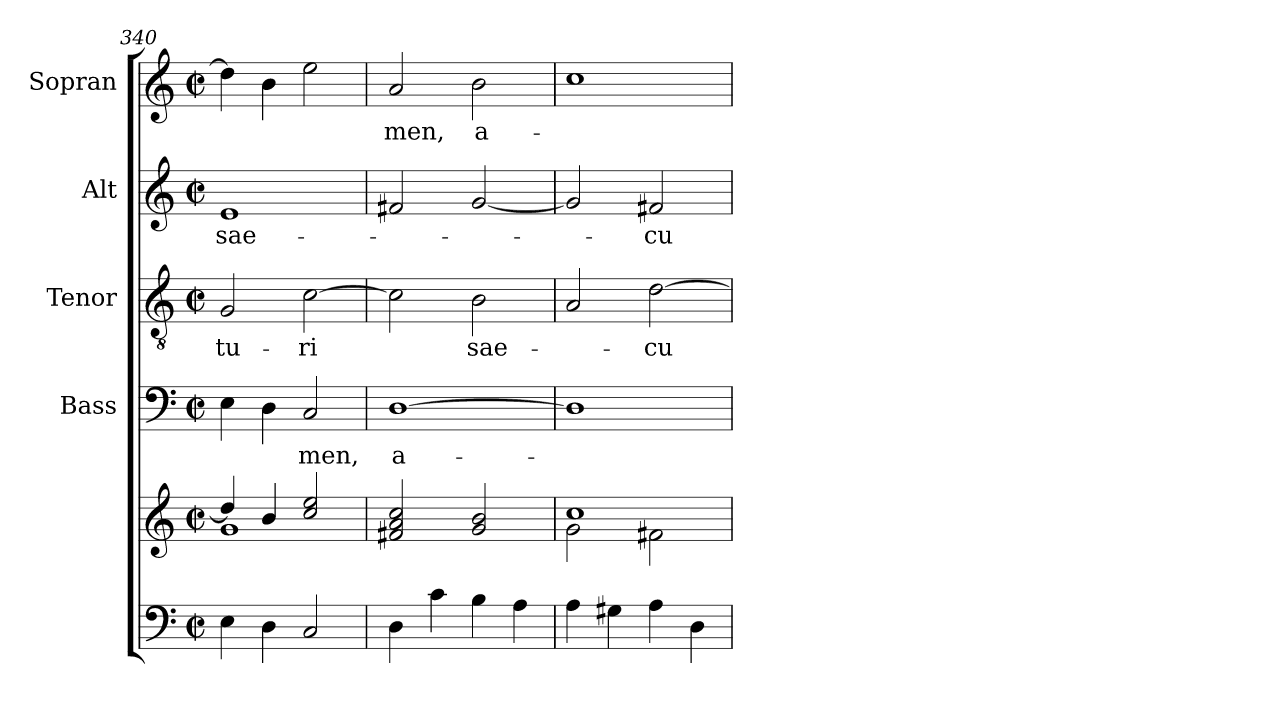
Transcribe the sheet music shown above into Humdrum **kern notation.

**kern	**kern	**kern	**text	**kern	**text	**kern	**text	**kern	**text
*part5	*part5	*part4	*part4	*part3	*part3	*part2	*part2	*part1	*part1
*staff6	*staff5	*staff4	*staff4	*staff3	*staff3	*staff2	*staff2	*staff1	*staff1
*	*	*I"Bass	*	*I"Tenor	*	*I"Alt	*	*I"Sopran	*
*	*	*I'B.	*	*I'T.	*	*I'A.	*	*I'S.	*
!!LO:LB:g=z
*clefF4	*clefG2	*clefF4	*	*clefGv2	*	*clefG2	*	*clefG2	*
*k[]	*k[]	*k[]	*	*k[]	*	*k[]	*	*k[]	*
*C:	*C:	*C:	*	*C:	*	*C:	*	*C:	*
*M2/2	*M2/2	*M2/2	*	*M2/2	*	*M2/2	*	*M2/2	*
*met(c|)	*met(c|)	*met(c|)	*	*met(c|)	*	*met(c|)	*	*met(c|)	*
=340	=340	=340	=340	=340	=340	=340	=340	=340	=340
*	*^	*	*	*	*	*	*	*	*
!	!	!	!	!	!	!LO:LY:b	!	!LO:LY:b	!	!
4E\	4dd/]	1g	4E\	.	2G/	-tu-	1e	sae-	4dd\]	.
4D\	4b/	.	4D\	.	.	.	.	.	4b\	.
!	!	!	!	!LO:LY:b	!	!LO:LY:b	!	!	!	!
2C/	2cc/ 2ee/	.	2C/	-men,	[2c\	-ri	.	.	2ee\	.
*	*v	*v	*	*	*	*	*	*	*	*
=341	=341	=341	=341	=341	=341	=341	=341	=341	=341
!	!	!	!LO:LY:b	!	!	!	!	!	!LO:LY:b
4D\	2f#X/ 2a/ 2cc/	[1D	a-	2c\]	.	2f#X/	.	2a/	-men,
4c\	.	.	.	.	.	.	.	.	.
!	!	!	!	!	!LO:LY:b	!	!	!	!LO:LY:b
4B\	2g/ 2b/	.	.	2B\	sae-	[2g/	.	2b\	a-
4A\	.	.	.	.	.	.	.	.	.
=342	=342	=342	=342	=342	=342	=342	=342	=342	=342
*	*^	*	*	*	*	*	*	*	*
4A\	1cc	2g\	1D]	.	2A/	.	2g/]	.	1cc	.
4G#X\	.	.	.	.	.	.	.	.	.	.
!	!	!	!	!	!	!LO:LY:b	!	!LO:LY:b	!	!
4A\	.	2f#X\	.	.	[2d\	-cu-	2f#X/	-cu-	.	.
4D\	.	.	.	.	.	.	.	.	.	.
*	*v	*v	*	*	*	*	*	*	*	*
=	=	=	=	=	=	=	=	=	=
*-	*-	*-	*-	*-	*-	*-	*-	*-	*-
